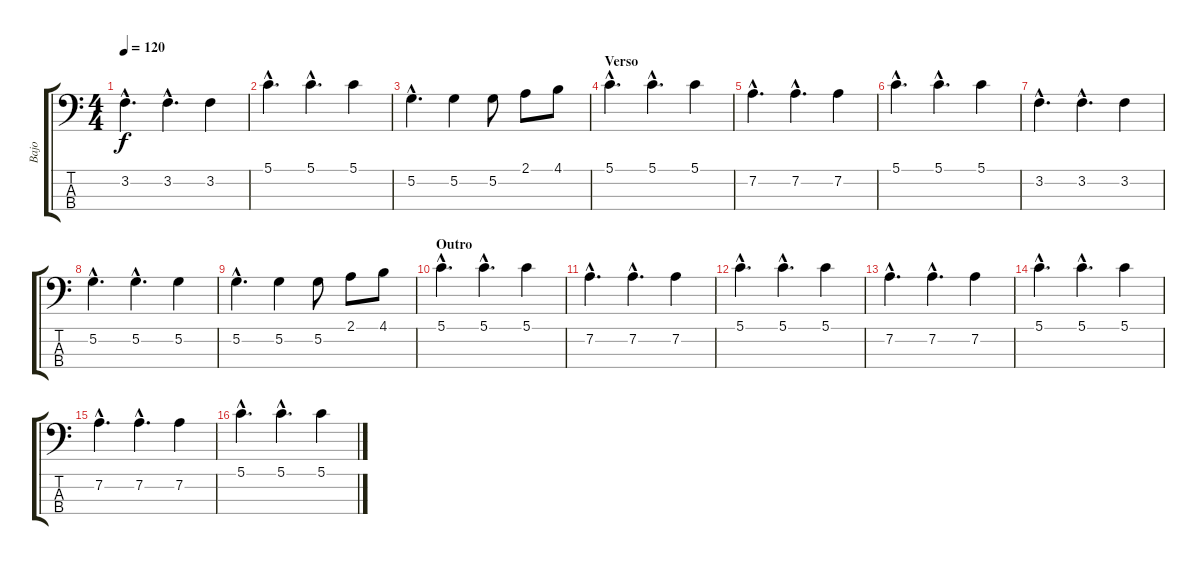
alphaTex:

\track ("Bajo" "Bajo") {instrument electricbassfinger}
\staff {score tabs}
\tuning (G2 D2 A1 E1) {hide}
\ts (4 4)
\tempo 120
\clef f4
\ks c
3.2{hac}.4{d dy f} 3.2{hac}.4{d} 3.2.4 |
5.1{hac}.4{d} 5.1{hac}.4{d} 5.1.4 |
5.2{hac}.4{d} 5.2.4 5.2.8 2.1.8 4.1.8 |
\section ("" "Verso")
5.1{hac}.4{d} 5.1{hac}.4{d} 5.1.4 |
7.2{hac}.4{d} 7.2{hac}.4{d} 7.2.4 |
5.1{hac}.4{d} 5.1{hac}.4{d} 5.1.4 |
3.2{hac}.4{d} 3.2{hac}.4{d} 3.2.4 |
5.2{hac}.4{d} 5.2{hac}.4{d} 5.2.4 |
5.2{hac}.4{d} 5.2.4 5.2.8 2.1.8 4.1.8 |
\section ("" "Outro")
5.1{hac}.4{d} 5.1{hac}.4{d} 5.1.4 |
7.2{hac}.4{d} 7.2{hac}.4{d} 7.2.4 |
5.1{hac}.4{d} 5.1{hac}.4{d} 5.1.4 |
7.2{hac}.4{d} 7.2{hac}.4{d} 7.2.4 |
5.1{hac}.4{d} 5.1{hac}.4{d} 5.1.4 |
7.2{hac}.4{d} 7.2{hac}.4{d} 7.2.4 |
5.1{hac}.4{d} 5.1{hac}.4{d} 5.1.4
